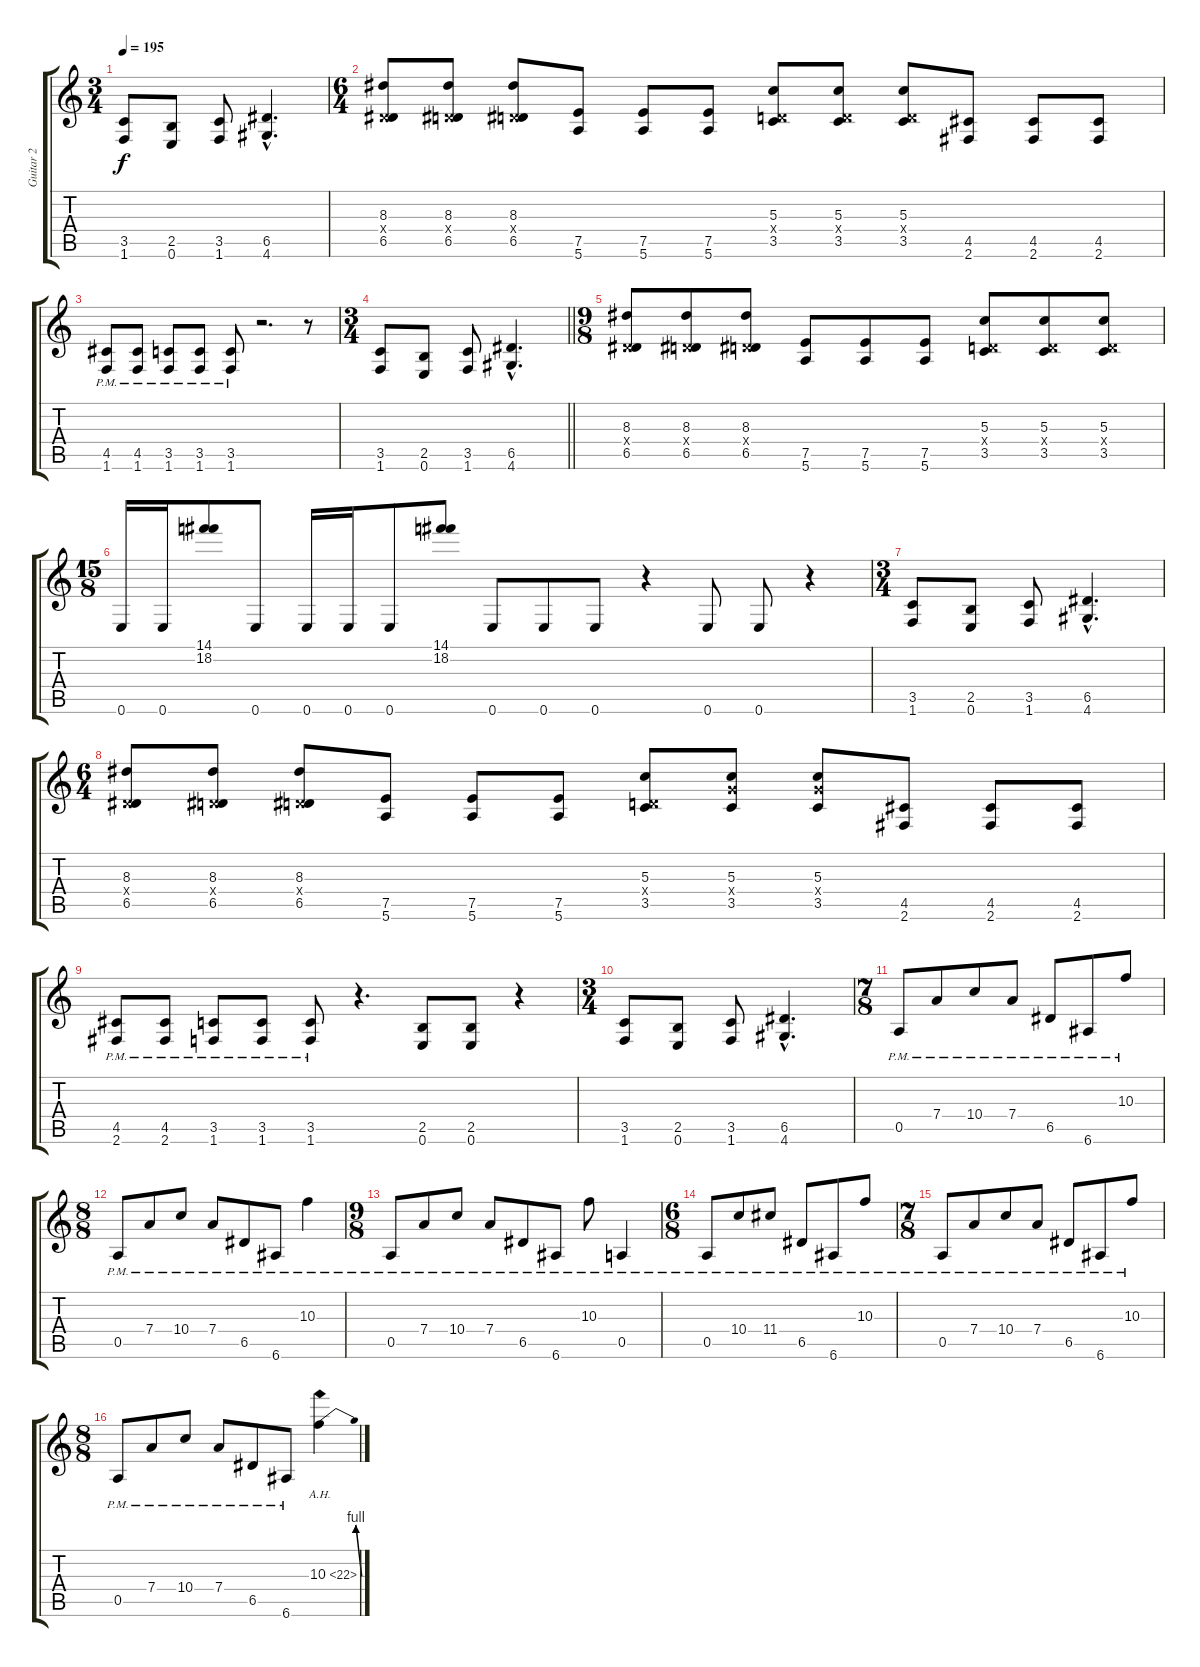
\track ("Guitar 2" "Guitar 2") {instrument distortionguitar}
\staff {score tabs}
\tuning (E4 B3 G3 D3 A2 E2) {hide}
\ts (3 4)
\tempo 195
\clef g2
\ks c
(3.5 1.6).8{dy f} (2.5 0.6).8 (3.5 1.6).8 (6.5{hac} 4.6{hac}).4{d} |
\ts (6 4)
(8.3 0.4{x} 6.5).8 (8.3 0.4{x} 6.5).8 (8.3 0.4{x} 6.5).8 (7.5 5.6).8 (7.5 5.6).8 (7.5 5.6).8 (5.3 0.4{x} 3.5).8 (5.3 0.4{x} 3.5).8 (5.3 0.4{x} 3.5).8 (4.5 2.6).8 (4.5 2.6).8 (4.5 2.6).8 |
(4.5{pm} 1.6{pm}).8 (4.5{pm} 1.6{pm}).8 (3.5{pm} 1.6{pm}).8 (3.5{pm} 1.6{pm}).8 (3.5{pm} 1.6{pm}).8 r.2{d} r.8 |
\ts (3 4)
\barLineRight lightlight
(3.5 1.6).8 (2.5 0.6).8 (3.5 1.6).8 (6.5{hac} 4.6{hac}).4{d} |
\ts (9 8)
(8.3 0.4{x} 6.5).8 (8.3 0.4{x} 6.5).8 (8.3 0.4{x} 6.5).8 (7.5 5.6).8 (7.5 5.6).8 (7.5 5.6).8 (5.3 0.4{x} 3.5).8 (5.3 0.4{x} 3.5).8 (5.3 0.4{x} 3.5).8 |
\ts (15 8)
0.6.16 0.6.16 (14.1 18.2).8 0.6.8 0.6.16 0.6.16 0.6.8 (14.1 18.2).8 0.6.8 0.6.8 0.6.8 r.4 0.6.8 0.6.8 r.4 |
\ts (3 4)
(3.5 1.6).8 (2.5 0.6).8 (3.5 1.6).8 (6.5{hac} 4.6{hac}).4{d} |
\ts (6 4)
(8.3 0.4{x} 6.5).8 (8.3 0.4{x} 6.5).8 (8.3 0.4{x} 6.5).8 (7.5 5.6).8 (7.5 5.6).8 (7.5 5.6).8 (5.3 0.4{x} 3.5).8 (5.3 5.4{x} 3.5).8 (5.3 5.4{x} 3.5).8 (4.5 2.6).8 (4.5 2.6).8 (4.5 2.6).8 |
(4.5{pm} 2.6{pm}).8 (4.5{pm} 2.6{pm}).8 (3.5{pm} 1.6{pm}).8 (3.5{pm} 1.6{pm}).8 (3.5{pm} 1.6{pm}).8 r.4{d} (2.5 0.6).8 (2.5 0.6).8 r.4 |
\ts (3 4)
(3.5 1.6).8 (2.5 0.6).8 (3.5 1.6).8 (6.5{hac} 4.6{hac}).4{d} |
\ts (7 8)
0.5{pm}.8 7.4{pm}.8 10.4{pm}.8 7.4{pm}.8 6.5{pm}.8 6.6{pm}.8 10.3{pm}.8 |
\ts (8 8)
0.5{pm}.8 7.4{pm}.8 10.4{pm}.8 7.4{pm}.8 6.5{pm}.8 6.6{pm}.8 10.3{pm}.4 |
\ts (9 8)
0.5{pm}.8 7.4{pm}.8 10.4{pm}.8 7.4{pm}.8 6.5{pm}.8 6.6{pm}.8 10.3{pm}.8 0.5{pm}.4 |
\ts (6 8)
0.5{pm}.8 10.4{pm}.8 11.4{pm}.8 6.5{pm}.8 6.6{pm}.8 10.3{pm}.8 |
\ts (7 8)
0.5{pm}.8 7.4{pm}.8 10.4{pm}.8 7.4{pm}.8 6.5{pm}.8 6.6{pm}.8 10.3{pm}.8 |
\ts (8 8)
0.5{pm}.8 7.4{pm}.8 10.4{pm}.8 7.4{pm}.8 6.5{pm}.8 6.6{pm}.8 10.3{be (bend 0 0 60 4) ah 12}.4
